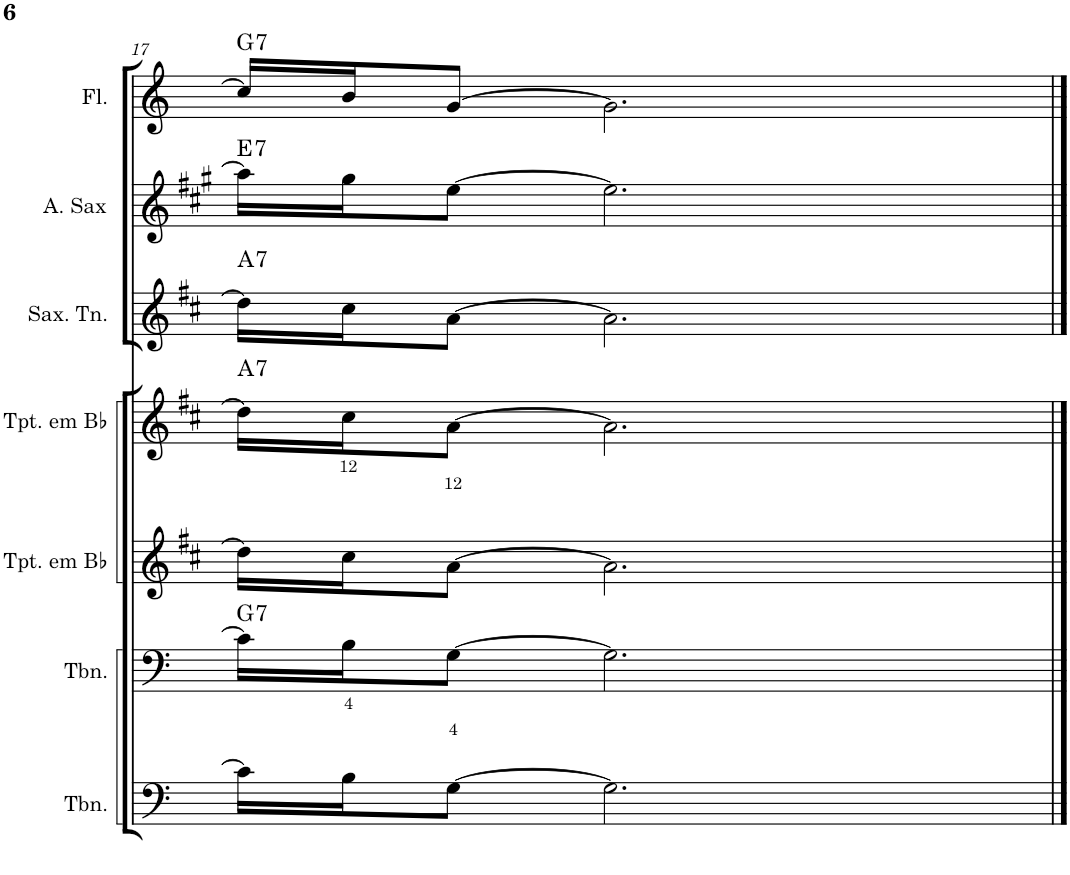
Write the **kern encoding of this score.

**kern	**kern	**harte	**kern	**kern	**harte	**kern	**harte	**kern	**harte	**kern	**harte
*part7	*part6	*part6	*part5	*part4	*part4	*part3	*part3	*part2	*part2	*part1	*part1
*staff7	*staff6	*	*staff5	*staff4	*	*staff3	*	*staff2	*	*staff1	*
*I"Trombone	*I"Trombone	*	*I"Trompete em Bb	*I"Trompete em Bb	*	*I"Saxofone Tenor	*	*I"Saxofone Alto	*	*I"Flauta Transversal	*
*I'Tbn.	*I'Tbn.	*	*I'Tpt. em Bb	*I'Tpt. em Bb	*	*I'Sax. Tn.	*	*	*	*I'Fl.	*
!!LO:PB:g=z
*clefF4	*clefF4	*	*clefG2	*clefG2	*	*clefG2	*	*clefG2	*	*clefG2	*
*	*	*	*Trd1c2	*Trd1c2	*	*Trd8c14	*	*Trd5c9	*	*	*
*k[]	*k[]	*	*k[f#c#]	*k[f#c#]	*	*k[f#c#]	*	*k[f#c#g#]	*	*k[]	*
*M4/4	*M4/4	*	*M4/4	*M4/4	*	*M4/4	*	*M4/4	*	*M4/4	*
=17	=17	=17	=17	=17	=17	=17	=17	=17	=17	=17	=17
!	!	!LO:H:kt=7	!	!	!LO:H:kt=7	!	!LO:H:kt=7	!	!LO:H:kt=7	!	!LO:H:kt=7
16c\LL]	16c\LL]	G:7	16dd\LL]	16dd\LL]	A:7	16dd\LL]	A:7	16aa\LL]	E:7	16cc/LL]	G:7
16B\J	16B\J	.	16cc#\J	16cc#\J	.	16cc#\J	.	16gg#\J	.	16b/J	.
[8G\J	[8G\J	.	[8a\J	[8a\J	.	[8a\J	.	[8ee\J	.	[8g/J	.
2.G\]	2.G\]	.	2.a\]	2.a\]	.	2.a\]	.	2.ee\]	.	2.g\]	.
==	==	==	==	==	==	==	==	==	==	==	==
*-	*-	*-	*-	*-	*-	*-	*-	*-	*-	*-	*-
